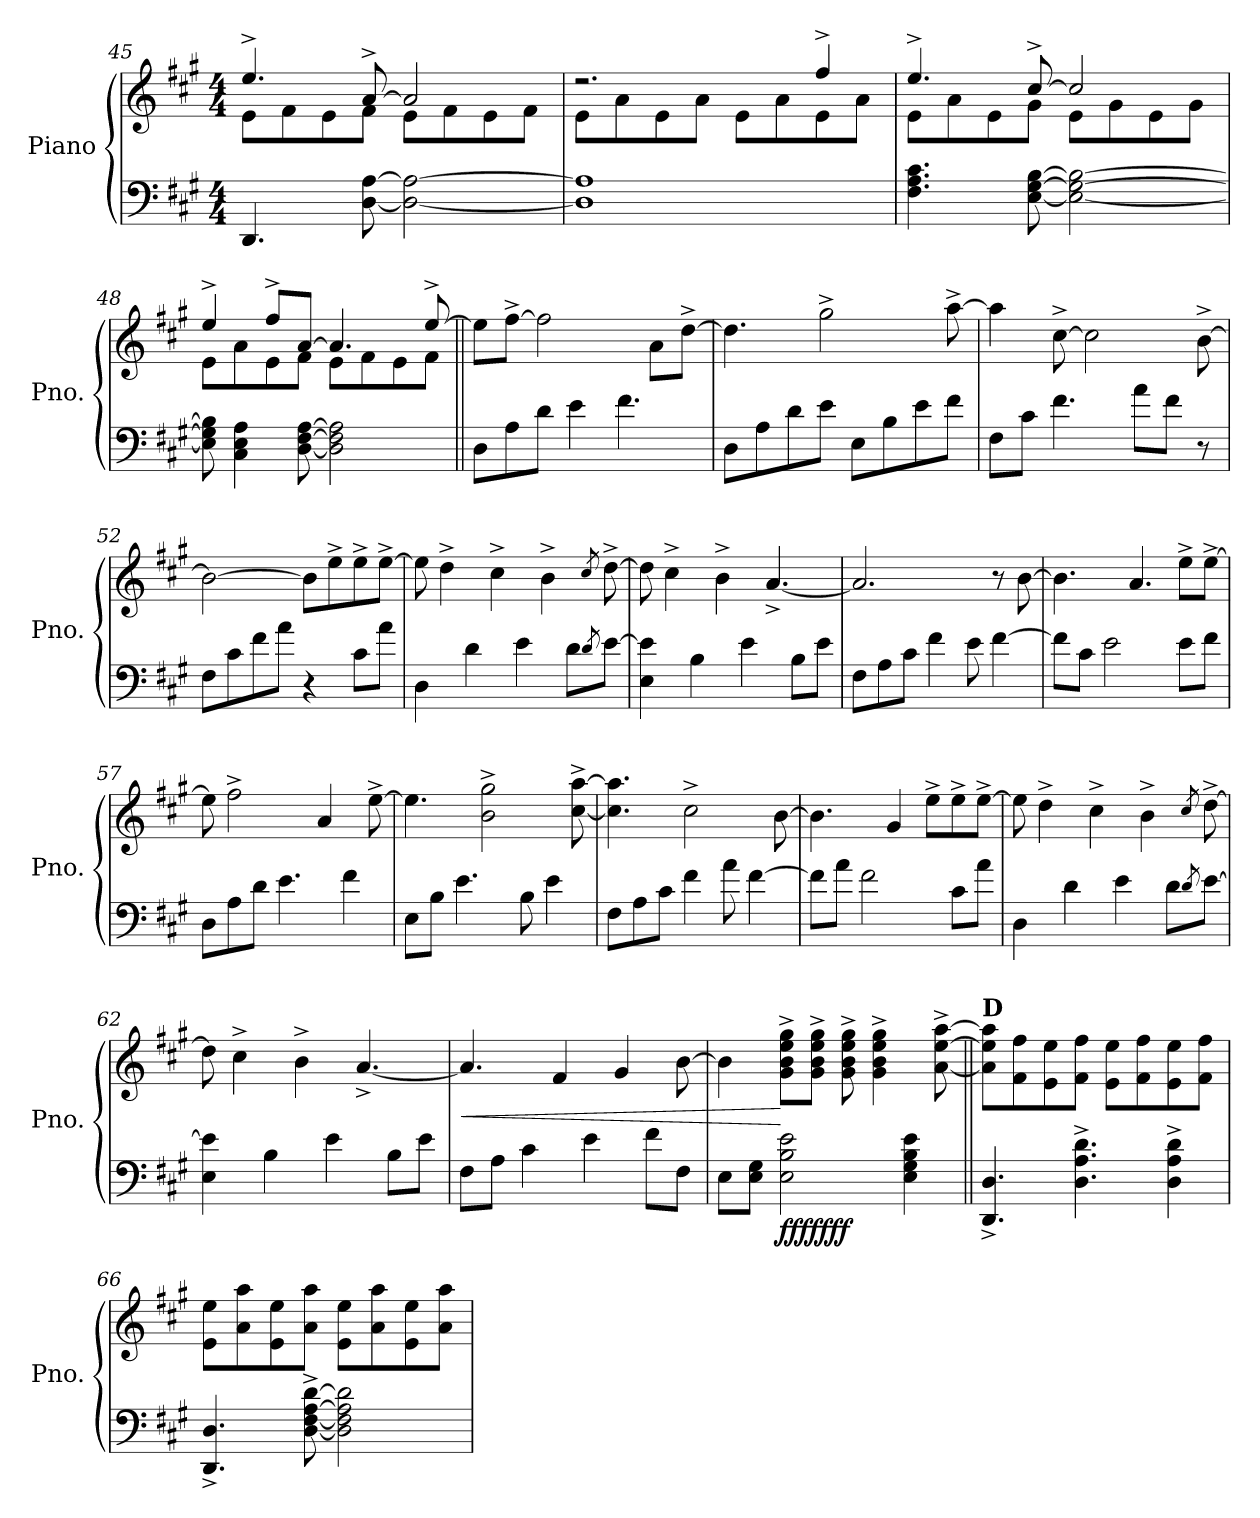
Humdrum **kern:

**kern	**kern	**dynam
*part1	*part1	*part1
*staff2	*staff1	*staff1/2
*I"Piano	*	*
*I'Pno.	*	*
*clefF4	*clefG2	*
*k[f#c#g#]	*k[f#c#g#]	*
*M4/4	*M4/4	*
=45	=45	=45
*	*^	*
4.DD/	4.ee^/	8e\L	.
.	.	8f#\	.
.	.	8e\	.
[8D\ [8A\	[8a^/	8f#\J	.
2D\_ 2A\_	2a/]	8e\L	.
.	.	8f#\	.
.	.	8e\	.
.	.	8f#\J	.
=46	=46	=46	=46
1D] 1A]	2.r	8e\L	.
.	.	8a\	.
.	.	8e\	.
.	.	8a\J	.
.	.	8e\L	.
.	.	8a\	.
.	4ff#^/	8e!\	.
.	.	8a\J	.
=47	=47	=47	=47
4.F#\ 4.A\ 4.c#\	4.ee^/	8e\L	.
.	.	8a\	.
.	.	8e\	.
[8E\ [8G#\ [8B\	[8cc#^/	8g#\J	.
2E\_ 2G#\_ 2B\_	2cc#/]	8e\L	.
.	.	8g#\	.
.	.	8e\	.
.	.	8g#\J	.
!!LO:LB:g=z	!!
=48	=48	=48	=48
8E\] 8G#\] 8B\]	4ee^/	8e\L	.
4C#\ 4E\ 4A\	.	8a\	.
.	8ff#^/L	8e\	.
[8D\ [8F#\ [8A\	[8a/J	8f#\J	.
2D\] 2F#\] 2A\]	4.a/]	8e\L	.
.	.	8f#\	.
.	.	8e\	.
.	[8ee^/	8f#\J	.
*	*v	*v	*
=49||	=49||	=49||
8D\L	8ee\L]	.
8A\	[8ff#^\J	.
8d\J	2ff#\]	.
4e\	.	.
4.f#\	.	.
.	8a\L	.
.	[8dd^\J	.
=50	=50	=50
8D\L	4.dd\]	.
8A\	.	.
8d\	.	.
8e\J	2gg#^\	.
8E\L	.	.
8B\	.	.
8e\	.	.
8f#\J	[8aa^\	.
=51	=51	=51
8F#\L	4aa\]	.
8c#\J	.	.
4.f#\	[8cc#^\	.
.	2cc#\]	.
8a\L	.	.
8f#\J	.	.
8r	[8b^\	.
=52	=52	=52
8F#\L	2b\_	.
8c#\	.	.
8f#\	.	.
8a\J	.	.
4r	8b\L]	.
.	8ee^\	.
8c#\L	8ee^\	.
8a\J	[8ee^\J	.
!!LO:LB:g=z
=53	=53	=53
4D\	8ee\]	.
.	4dd^\	.
4d\	.	.
.	4cc#^\	.
4e\	.	.
.	4b^\	.
8d\L	.	.
8qd/	8qcc#/	.
[8e\J	[8dd^\	.
=54	=54	=54
4E\ 4e\]	8dd\]	.
.	4cc#^\	.
4B\	.	.
.	4b^\	.
4e\	.	.
.	[4.a^/	.
8B\L	.	.
8e\J	.	.
=55	=55	=55
8F#\L	2.a/]	.
8A\	.	.
8c#\J	.	.
4f#\	.	.
8e\	.	.
[4f#\	8r	.
.	[8b\	.
=56	=56	=56
8f#\L]	4.b\]	.
8c#\J	.	.
2e\	.	.
.	4.a/	.
8e\L	8ee^\L	.
8f#\J	[8ee^\J	.
=57	=57	=57
8D\L	8ee\]	.
8A\	2ff#^\	.
8d\J	.	.
4.e\	.	.
.	4a/	.
4f#\	.	.
.	[8ee^\	.
!!LO:LB:g=z
=58	=58	=58
8E\L	4.ee\]	.
8B\J	.	.
4.e\	.	.
.	2b\^ 2gg#\^	.
8B\	.	.
4e\	.	.
.	[8cc#\^ [8aa\^	.
=59	=59	=59
8F#\L	4.cc#\] 4.aa\]	.
8A\	.	.
8c#\J	.	.
4f#\	2cc#^\	.
8a\	.	.
[4f#\	.	.
.	[8b\	.
=60	=60	=60
8f#\L]	4.b\]	.
8a\J	.	.
2f#\	.	.
.	4g#/	.
.	8ee^\L	.
8c#\L	8ee^\	.
8a\J	[8ee^\J	.
=61	=61	=61
4D\	8ee\]	.
.	4dd^\	.
4d\	.	.
.	4cc#^\	.
4e\	.	.
.	4b^\	.
8d\L	.	.
8qd/	8qcc#/	.
[8e\J	[8dd^\	.
=62	=62	=62
4E\ 4e\]	8dd\]	.
.	4cc#^\	.
4B\	.	.
.	4b^\	.
4e\	.	.
.	[4.a^/	.
8B\L	.	.
8e\J	.	.
!!LO:LB:g=z
=63	=63	=63
!	!	!LO:HP:b
8F#\L	4.a/]	<
8A\J	.	.
4c#\	.	.
.	4f#/	.
4e\	.	.
.	4g#/	.
8f#\L	.	.
8F#\J	[8b\	.
=64	=64	=64
8E\L	4b\]	.
8E\ 8G#\J	.	.
!	!	!LO:DY:n=1:b=2
!	!	!LO:DY:n=2:b
2E\ 2B\ 2e\	8g#\^ 8b\^ 8ee\^ 8gg#\^L	[ fff ffff
.	8g#\^ 8b\^ 8ee\^ 8gg#\^J	.
.	8g#\^ 8b\^ 8ee\^ 8gg#\^	.
.	4g#\^ 4b\^ 4ee\^ 4gg#\^	.
4E\ 4G#\ 4B\ 4e\	.	.
.	[8a\^ [8ee\^ [8aa\^	.
=65||	=65||	=65||
!	!LO:TX:a:B:t=D	!
4.DD/^ 4.D/^	8a\] 8ee\] 8aa\]L	.
.	8f#\ 8ff#\	.
.	8e\ 8ee\	.
4.D\^ 4.A\^ 4.d\^	8f#\ 8ff#\J	.
.	8e\ 8ee\L	.
.	8f#\ 8ff#\	.
4D\^ 4A\^ 4d\^	8e\ 8ee\	.
.	8f#\ 8ff#\J	.
=66	=66	=66
4.DD/^ 4.D/^	8e\ 8ee\L	.
.	8a\ 8aa\	.
.	8e\ 8ee\	.
[8D\^ [8F#\^ [8A\^ [8d\^	8a\ 8aa\J	.
2D\] 2F#\] 2A\] 2d\]	8e\ 8ee\L	.
.	8a\ 8aa\	.
.	8e\ 8ee\	.
.	8a\ 8aa\J	.
=	=	=
*-	*-	*-
